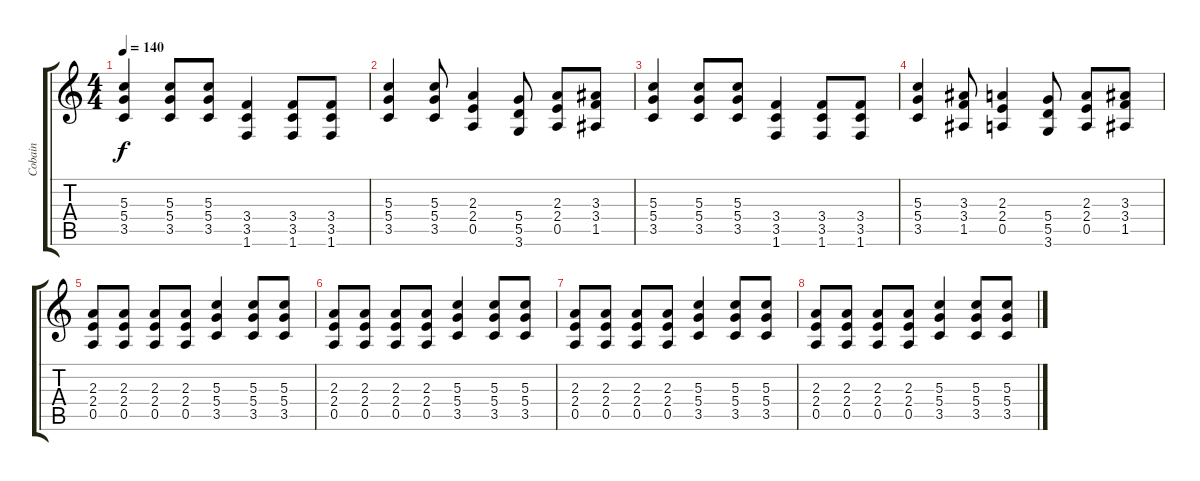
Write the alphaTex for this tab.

\track ("Cobain" "Cobain") {instrument distortionguitar}
\staff {score tabs}
\tuning (E4 B3 G3 D3 A2 E2) {hide}
\ts (4 4)
\tempo 140
\clef g2
\ks c
(5.3 5.4 3.5).4{dy f} (5.3 5.4 3.5).8 (5.3 5.4 3.5).8 (3.4 3.5 1.6).4 (3.4 3.5 1.6).8 (3.4 3.5 1.6).8 |
(5.3 5.4 3.5).4 (5.3 5.4 3.5).8 (2.3 2.4 0.5).4 (5.4 5.5 3.6).8 (2.3 2.4 0.5).8 (3.3 3.4 1.5).8 |
(5.3 5.4 3.5).4 (5.3 5.4 3.5).8 (5.3 5.4 3.5).8 (3.4 3.5 1.6).4 (3.4 3.5 1.6).8 (3.4 3.5 1.6).8 |
(5.3 5.4 3.5).4 (3.3 3.4 1.5).8 (2.3 2.4 0.5).4 (5.4 5.5 3.6).8 (2.3 2.4 0.5).8 (3.3 3.4 1.5).8 |
(2.3 2.4 0.5).8{instrument distortionguitar} (2.3 2.4 0.5).8 (2.3 2.4 0.5).8 (2.3 2.4 0.5).8 (5.3 5.4 3.5).4 (5.3 5.4 3.5).8 (5.3 5.4 3.5).8 |
(2.3 2.4 0.5).8 (2.3 2.4 0.5).8 (2.3 2.4 0.5).8 (2.3 2.4 0.5).8 (5.3 5.4 3.5).4 (5.3 5.4 3.5).8 (5.3 5.4 3.5).8 |
(2.3 2.4 0.5).8 (2.3 2.4 0.5).8 (2.3 2.4 0.5).8 (2.3 2.4 0.5).8 (5.3 5.4 3.5).4 (5.3 5.4 3.5).8 (5.3 5.4 3.5).8 |
(2.3 2.4 0.5).8 (2.3 2.4 0.5).8 (2.3 2.4 0.5).8 (2.3 2.4 0.5).8 (5.3 5.4 3.5).4 (5.3 5.4 3.5).8 (5.3 5.4 3.5).8
